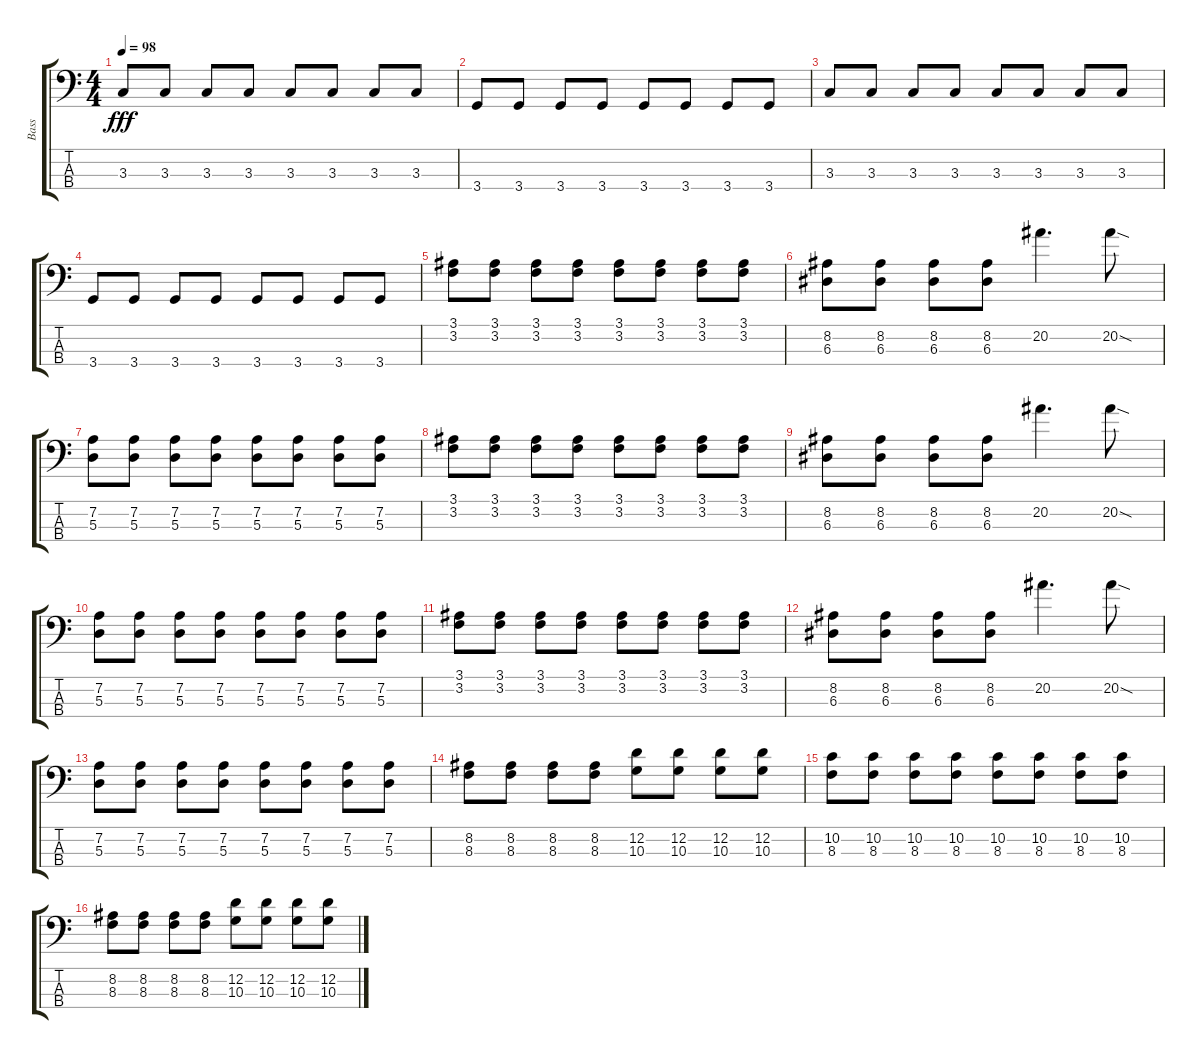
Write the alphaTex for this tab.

\track ("Bass" "Bass") {instrument electricbassfinger}
\staff {score tabs}
\tuning (G2 D2 A1 E1) {hide}
\ts (4 4)
\tempo 98
\clef f4
\ks c
3.3.8{dy fff} 3.3.8 3.3.8 3.3.8 3.3.8 3.3.8 3.3.8 3.3.8 |
3.4.8 3.4.8 3.4.8 3.4.8 3.4.8 3.4.8 3.4.8 3.4.8 |
3.3.8 3.3.8 3.3.8 3.3.8 3.3.8 3.3.8 3.3.8 3.3.8 |
3.4.8 3.4.8 3.4.8 3.4.8 3.4.8 3.4.8 3.4.8 3.4.8 |
(3.1 3.2).8 (3.1 3.2).8 (3.1 3.2).8 (3.1 3.2).8 (3.1 3.2).8 (3.1 3.2).8 (3.1 3.2).8 (3.1 3.2).8 |
(8.2 6.3).8 (8.2 6.3).8 (8.2 6.3).8 (8.2 6.3).8 20.2.4{d} 20.2{sod}.8 |
(7.2 5.3).8 (7.2 5.3).8 (7.2 5.3).8 (7.2 5.3).8 (7.2 5.3).8 (7.2 5.3).8 (7.2 5.3).8 (7.2 5.3).8 |
(3.1 3.2).8 (3.1 3.2).8 (3.1 3.2).8 (3.1 3.2).8 (3.1 3.2).8 (3.1 3.2).8 (3.1 3.2).8 (3.1 3.2).8 |
(8.2 6.3).8 (8.2 6.3).8 (8.2 6.3).8 (8.2 6.3).8 20.2.4{d} 20.2{sod}.8 |
(7.2 5.3).8 (7.2 5.3).8 (7.2 5.3).8 (7.2 5.3).8 (7.2 5.3).8 (7.2 5.3).8 (7.2 5.3).8 (7.2 5.3).8 |
(3.1 3.2).8 (3.1 3.2).8 (3.1 3.2).8 (3.1 3.2).8 (3.1 3.2).8 (3.1 3.2).8 (3.1 3.2).8 (3.1 3.2).8 |
(8.2 6.3).8 (8.2 6.3).8 (8.2 6.3).8 (8.2 6.3).8 20.2.4{d} 20.2{sod}.8 |
(7.2 5.3).8 (7.2 5.3).8 (7.2 5.3).8 (7.2 5.3).8 (7.2 5.3).8 (7.2 5.3).8 (7.2 5.3).8 (7.2 5.3).8 |
(8.2 8.3).8 (8.2 8.3).8 (8.2 8.3).8 (8.2 8.3).8 (12.2 10.3).8 (12.2 10.3).8 (12.2 10.3).8 (12.2 10.3).8 |
(10.2 8.3).8 (10.2 8.3).8 (10.2 8.3).8 (10.2 8.3).8 (10.2 8.3).8 (10.2 8.3).8 (10.2 8.3).8 (10.2 8.3).8 |
(8.2 8.3).8 (8.2 8.3).8 (8.2 8.3).8 (8.2 8.3).8 (12.2 10.3).8 (12.2 10.3).8 (12.2 10.3).8 (12.2 10.3).8
